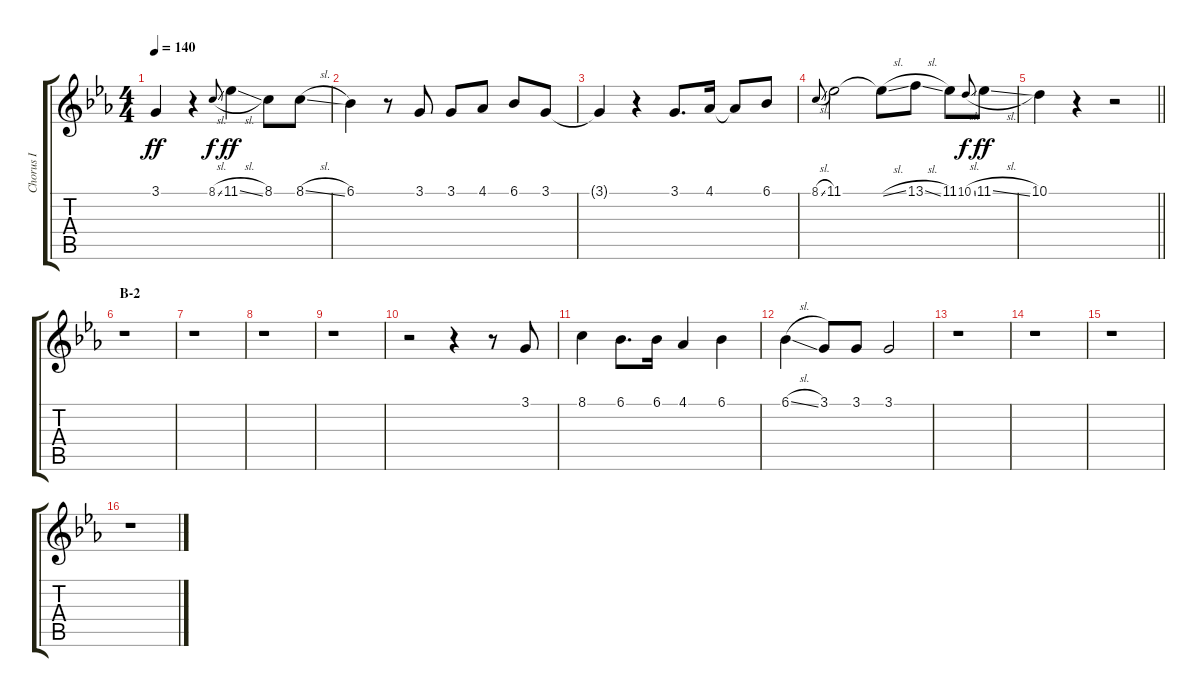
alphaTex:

\track ("Chorus I" "Chorus I") {instrument voiceoohs}
\staff {score tabs}
\tuning (E4 B3 G3 D3 A2 E2) {hide}
\ts (4 4)
\tempo 140
\clef g2
\ks eb
3.1.4{dy ff} r.4 8.1{sl}.8{gr onbeat dy f} 11.1{sl}.4{dy ff} 8.1.8 8.1{sl}.8 |
6.1.4 r.8 3.1.8 3.1.8 4.1.8 6.1.8 3.1.8 |
3.1{t}.4 r.4 3.1.8{d} 4.1.16 4.1{t}.8 6.1.8 |
8.1{sl}.8{gr onbeat} 11.1.2 11.1{sl t}.8 13.1{sl}.8 11.1.8 10.1{sl}.8{gr onbeat dy f} 11.1{sl}.8{dy ff} |
\barLineRight lightlight
10.1.4 r.4 r.2 |
\section ("" "B-2")
r.1 |
r.1 |
r.1 |
r.1 |
r.2 r.4 r.8 3.1.8 |
8.1.4 6.1.8{d} 6.1.16 4.1.4 6.1.4 |
6.1{sl}.4 3.1.8 3.1.8 3.1.2 |
r.1 |
r.1 |
r.1 |
r.1
